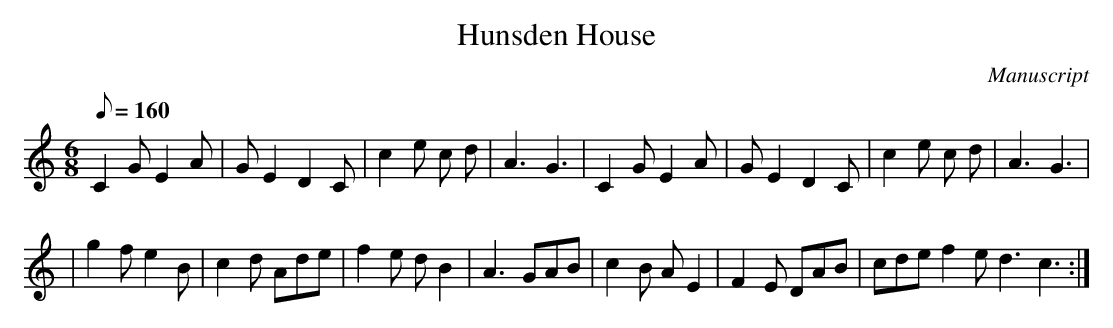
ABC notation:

X:1
T: Hunsden House
M:6/8
L:1/8
Q:160
O:Manuscript
K:C
C2 G E2 A|G E2 D2 C|c2 e c d| A3 G3|C2 G E2 A|G E2 D2 C|c2 e c d| A3 G3|
| g2 f e2 B|c2 d Ade| f2 e d B2|A3 GAB| c2 B A E2| F2 E DAB| cde f2 e d3 c3:|
